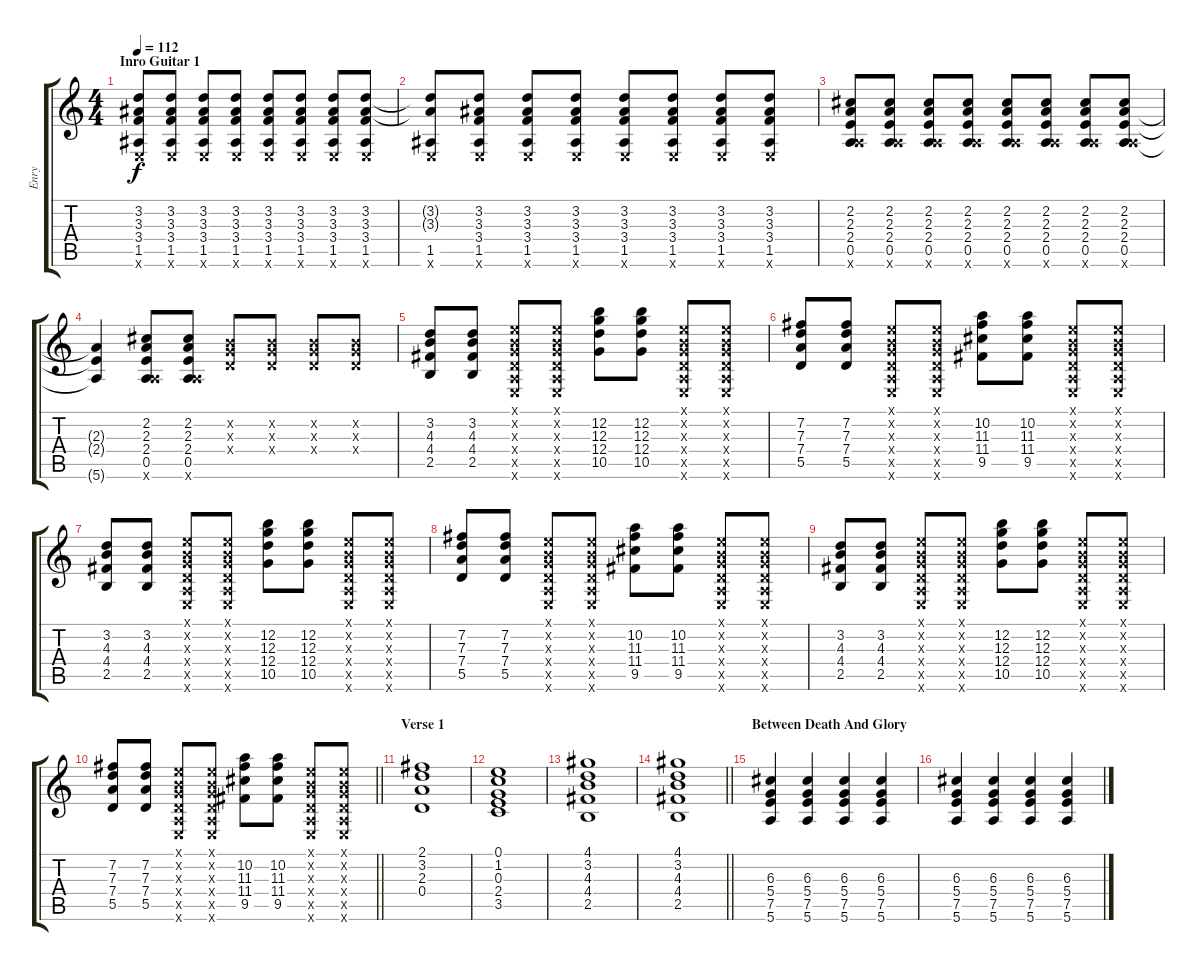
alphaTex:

\track ("Enry" "Enry") {instrument overdrivenguitar}
\staff {score tabs}
\tuning (E4 B3 G3 D3 A2 E2) {hide}
\ts (4 4)
\section ("" "Inro Guitar 1")
\tempo 112
\clef g2
\ks c
(3.2 3.3 3.4 1.5 0.6{x}).8{dy f instrument overdrivenguitar} (3.2 3.3 3.4 1.5 0.6{x}).8 (3.2 3.3 3.4 1.5 0.6{x}).8 (3.2 3.3 3.4 1.5 0.6{x}).8 (3.2 3.3 3.4 1.5 0.6{x}).8 (3.2 3.3 3.4 1.5 0.6{x}).8 (3.2 3.3 3.4 1.5 0.6{x}).8 (3.2 3.3 3.4 1.5 0.6{x}).8 |
(3.2{t} 3.3{t} 1.5 0.6{x}).8 (3.2 3.3 3.4 1.5 0.6{x}).8 (3.2 3.3 3.4 1.5 0.6{x}).8 (3.2 3.3 3.4 1.5 0.6{x}).8 (3.2 3.3 3.4 1.5 0.6{x}).8 (3.2 3.3 3.4 1.5 0.6{x}).8 (3.2 3.3 3.4 1.5 0.6{x}).8 (3.2 3.3 3.4 1.5 0.6{x}).8 |
(2.2 2.3 2.4 0.5 5.6{x}).8 (2.2 2.3 2.4 0.5 5.6{x}).8 (2.2 2.3 2.4 0.5 5.6{x}).8 (2.2 2.3 2.4 0.5 5.6{x}).8 (2.2 2.3 2.4 0.5 5.6{x}).8 (2.2 2.3 2.4 0.5 5.6{x}).8 (2.2 2.3 2.4 0.5 5.6{x}).8 (2.2 2.3 2.4 0.5 5.6{x}).8 |
(2.3{t} 2.4{t} 5.6{t}).4 (2.2 2.3 2.4 0.5 5.6{x}).8 (2.2 2.3 2.4 0.5 5.6{x}).8 (0.2{x} 0.3{x} 0.4{x}).8 (0.2{x} 0.3{x} 0.4{x}).8 (0.2{x} 0.3{x} 0.4{x}).8 (0.2{x} 0.3{x} 0.4{x}).8 |
(3.2 4.3 4.4 2.5).8 (3.2 4.3 4.4 2.5).8 (0.1{x} 0.2{x} 0.3{x} 0.4{x} 0.5{x} 0.6{x}).8 (0.1{x} 0.2{x} 0.3{x} 0.4{x} 0.5{x} 0.6{x}).8 (12.2 12.3 12.4 10.5).8 (12.2 12.3 12.4 10.5).8 (0.1{x} 0.2{x} 0.3{x} 0.4{x} 0.5{x} 0.6{x}).8 (0.1{x} 0.2{x} 0.3{x} 0.4{x} 0.5{x} 0.6{x}).8 |
(7.2 7.3 7.4 5.5).8 (7.2 7.3 7.4 5.5).8 (0.1{x} 0.2{x} 0.3{x} 0.4{x} 0.5{x} 0.6{x}).8 (0.1{x} 0.2{x} 0.3{x} 0.4{x} 0.5{x} 0.6{x}).8 (10.2 11.3 11.4 9.5).8 (10.2 11.3 11.4 9.5).8 (0.1{x} 0.2{x} 0.3{x} 0.4{x} 0.5{x} 0.6{x}).8 (0.1{x} 0.2{x} 0.3{x} 0.4{x} 0.5{x} 0.6{x}).8 |
(3.2 4.3 4.4 2.5).8 (3.2 4.3 4.4 2.5).8 (0.1{x} 0.2{x} 0.3{x} 0.4{x} 0.5{x} 0.6{x}).8 (0.1{x} 0.2{x} 0.3{x} 0.4{x} 0.5{x} 0.6{x}).8 (12.2 12.3 12.4 10.5).8 (12.2 12.3 12.4 10.5).8 (0.1{x} 0.2{x} 0.3{x} 0.4{x} 0.5{x} 0.6{x}).8 (0.1{x} 0.2{x} 0.3{x} 0.4{x} 0.5{x} 0.6{x}).8 |
(7.2 7.3 7.4 5.5).8 (7.2 7.3 7.4 5.5).8 (0.1{x} 0.2{x} 0.3{x} 0.4{x} 0.5{x} 0.6{x}).8 (0.1{x} 0.2{x} 0.3{x} 0.4{x} 0.5{x} 0.6{x}).8 (10.2 11.3 11.4 9.5).8 (10.2 11.3 11.4 9.5).8 (0.1{x} 0.2{x} 0.3{x} 0.4{x} 0.5{x} 0.6{x}).8 (0.1{x} 0.2{x} 0.3{x} 0.4{x} 0.5{x} 0.6{x}).8 |
(3.2 4.3 4.4 2.5).8 (3.2 4.3 4.4 2.5).8 (0.1{x} 0.2{x} 0.3{x} 0.4{x} 0.5{x} 0.6{x}).8 (0.1{x} 0.2{x} 0.3{x} 0.4{x} 0.5{x} 0.6{x}).8 (12.2 12.3 12.4 10.5).8 (12.2 12.3 12.4 10.5).8 (0.1{x} 0.2{x} 0.3{x} 0.4{x} 0.5{x} 0.6{x}).8 (0.1{x} 0.2{x} 0.3{x} 0.4{x} 0.5{x} 0.6{x}).8 |
\barLineRight lightlight
(7.2 7.3 7.4 5.5).8 (7.2 7.3 7.4 5.5).8 (0.1{x} 0.2{x} 0.3{x} 0.4{x} 0.5{x} 0.6{x}).8 (0.1{x} 0.2{x} 0.3{x} 0.4{x} 0.5{x} 0.6{x}).8 (10.2 11.3 11.4 9.5).8 (10.2 11.3 11.4 9.5).8 (0.1{x} 0.2{x} 0.3{x} 0.4{x} 0.5{x} 0.6{x}).8 (0.1{x} 0.2{x} 0.3{x} 0.4{x} 0.5{x} 0.6{x}).8 |
\section ("" "Verse 1")
(2.1 3.2 2.3 0.4).1 |
(0.1 1.2 0.3 2.4 3.5).1 |
(4.1 3.2 4.3 4.4 2.5).1 |
\barLineRight lightlight
(4.1 3.2 4.3 4.4 2.5).1 |
\section ("" "Between Death And Glory")
(6.3 5.4 7.5 5.6).4 (6.3 5.4 7.5 5.6).4 (6.3 5.4 7.5 5.6).4 (6.3 5.4 7.5 5.6).4 |
(6.3 5.4 7.5 5.6).4 (6.3 5.4 7.5 5.6).4 (6.3 5.4 7.5 5.6).4 (6.3 5.4 7.5 5.6).4
